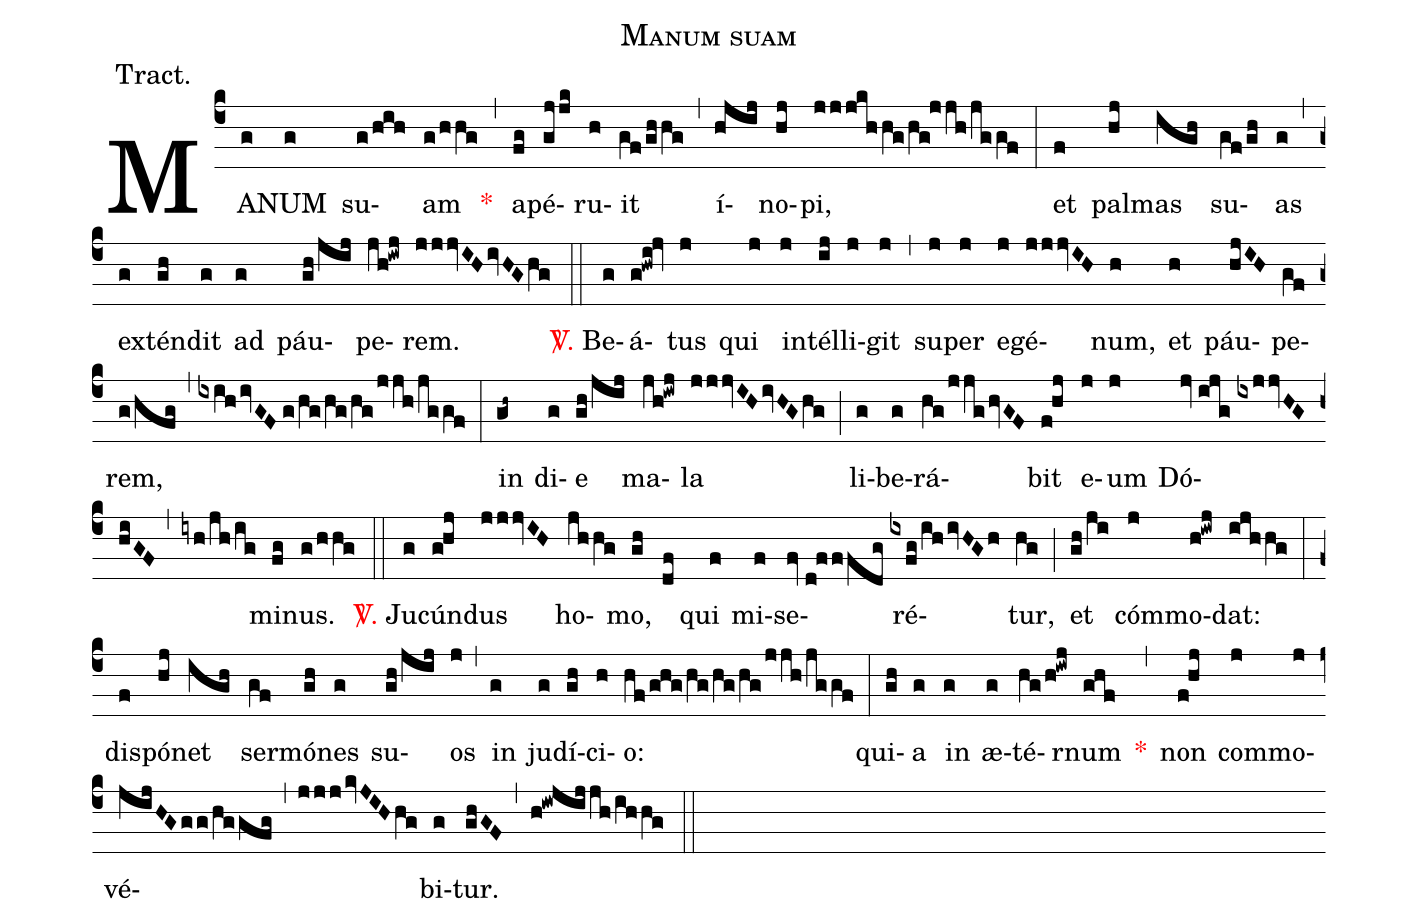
name:Manum suam;
annotation:Tract.;
mode:VIII.;
office-part:Tract;
%%
(c4) MA(g)NUM(g) su(g/hih)am(g/hhg) <v>\red{*}</v>(,) a(fg)pé(gjjk)ru(h)it(gf/ghhg) (,) í(hjij)no(hj)pi,(jjjkhhg/hg!jjh/jggf) (:) et(f) pal(hj)mas(igh) su(gf/gh)as(g) (,) ex(g)tén(gh)dit(g) ad(g) páu(gh/jij)pe(jh!iwj)rem.(jjjvIHivHGhg) (::) <v>\red{\Vbar.}</v> Be(g)á(g!hwi!jv)tus(j) qui(j) in(j)tél(ij)li(j)git(j) (,) su(j)per(j) e(j)gé(jjjvIH)num,(h) et(h) páu(hjIH)pe(gf)rem,(g/hfg) (,) (ixih/ivGF//g/hg/hg/hg/jjh/jggf) (:) in(gh~) di(g)e(gh/jij) ma(jh!iwj)la(jjjvIHivHGhg) (;) li(g)be(g)rá(hg/jjg/hvGF)bit(f!hj) e(j)um(j) Dó(jv//ijg//ixjjvHGhiGF,iyh/jh/ig)mi(fg)nus.(g/hhg) (::) <v>\red{\Vbar.}</v> Ju(g)cún(g!hj)dus(jjjvIH) ho(jhhg)mo,(gh) (df) qui(f) mi(f)se(fv//d!fffdg)ré(ixfg/ihivHGh)tur,(hg) (;) et(gh/ji) cóm(j)mo(h!iwj)dat:(ijhhg) (:) di(f)spó(hj)net(igh) ser(gf)mó(gh)nes(g) su(gh/jij)os(j) (,) in(g) ju(g)dí(gh)ci(h)o:(hf/ghg/hg/hg/hg/jjh/jggf) (:) qui(gh)a(g) in(g) æ(g)té(hg/h!iwj)rnum(ghf) <v>\red{*}</v>(,) non(f!hj) com(j)mo(j)vé(jijHGgg/hggfg,jjj/kvJIHhg)bi(g)tur.(ghGF) (,) (h!iwjijjh/ihhg) (::)
